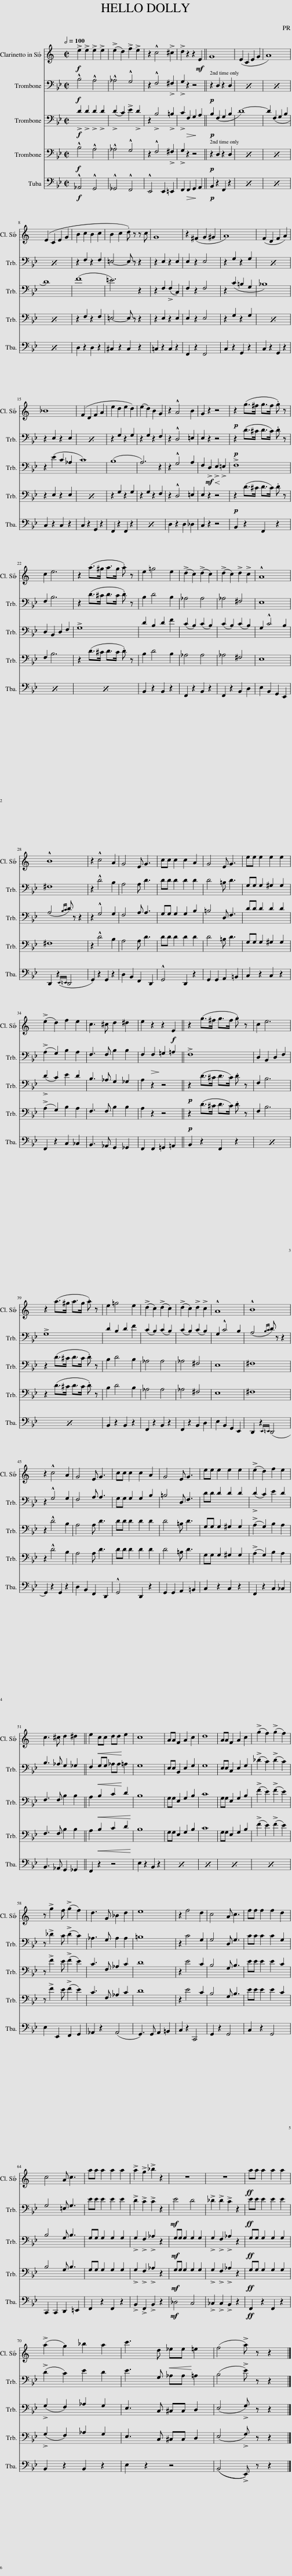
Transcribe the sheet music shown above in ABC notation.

X:1
%%score 1 2 3 4 5
L:1/8
Q:1/2=100
M:2/2
I:linebreak $
K:Bb
V:1 treble transpose=-2
V:2 bass
V:3 bass
V:4 bass
V:5 bass
V:1
[K:C]!f! !>!e2 !>!e2 !>!e2 !>!e2 | (!>!e2 d2) !>!f2 !>!e2 | z2 !^!c4 !>!^c2 | !>!d2 z2 z2!mf! E2 || G8 | %5
 (E2 C2 E2 G2 | A8) |$ (E2 C2 E2 G2 | B2 c2 B2 c2 | B2 c2 .d) z z c | %10
 G8 | z2 (^F2 G2 ^G2 | A8) | (F2 D2 F2 A2) |$ _B8 | %15
 (F2 D2 F2 A2 | e2 d2 e2 d2) | (e2 d2) B2 G2 | z2 !^!A4 B2 | G2 z2 z4 | %20
!p! z2 (g>^f g>f .g) z |$ c2 e6 | z2 (a>^g a>g .a) z | e2 =g4 e2 | (!>!d2 c2) (!>!d2 c2) | %25
 (!>!d2 c2) !>!d2 !>!c2 | !^!A8 |$ !^!B8 | z2 !^!c4 A2 | G4 E G3 | %30
 cc c2 c2 A2 | G4 E G3 | ee e2 e2 e2 |$ (!>!e2 d2) f2 e2 | c3 ^c d2 ^d2 | %35
 e2 z2 z2!f! E2 || z2 (g>^f g>f .g) z | c2 e6 |$ z2 (a>^g a>g .a) z | e2 =g4 e2 | %40
 (!>!d2 c2) (!>!d2 c2) | (!>!d2 c2) !>!d2 !>!c2 | !^!A8 | !^!B8 |$ z2 !^!c4 A2 | %45
 G4 E G3 | cc c2 c2 A2 | G4 E G3 | ee e2 e2 e2 | (!>!e2 d2) f2 e2 |$ %50
 c3 ^c d2 ^d2 || e2!<(! cc dd!<)! e2 | c8 | AA F2 A2 c2 | d8 | %55
 AA F2 A2 c2 | (!>!g2 f2) (!>!g2 f2) |$ z !>!g2 f (!>!g2 f2) | d3 G _B2 d2 | e8 | %60
 z2 f4 d2 | c4 A c3 | ff f2 f2 d2 |$ c4 A c3 | aa a2 a2 a2 | %65
 !>!a2 !>!g2 !>!_b2 z2 | z8 | z8 |!ff! aa a2 a2 a2 |$ (!>!a2 g2) _b2 a2 | %70
 c'3 d!<(! _ee!<)! =e2 | (f4 !>!a) z z2 |] %72
V:2
!f! !^!B,4 !^!A,4 | !^!_A,4 !^!G,4 | z2 !^!F,4 !>!^F,2 | !>!G,2 z2 z4 ||!p! z2 D,2 z2 D,2 | %5
 x8 | x8 |$ x8 | z2 F,2 z2 F,2 | =E,4- E, z z2 | %10
 z2 E,2 z2 E,2 | E,2 z2 E,4 | z2 G,2 z2 G,2 | x8 |$ z2 E,2 z2 E,2 | %15
 x8 | z2 G,2 z2 G,2 | z2 G,2 z2 F,2 | z2 !^!D,4 =E,2 | E,2 z2 z4 | %20
!p! z2 (D>^C D>C) .D z |$ F,2 B,6 | z2 (D>^C D>C .D) z | B,2 D4 B,2 | _A,4 A,4 | %25
 _A,4 ^F,4 | E,8 |$ ^F,8 | z2 !^!D4 B,2 | A,4 A, D3 | %30
 DD D2 D2 D2 | D4 =B, D3 | G,G, G,2 ^G,2 G,2 |$ (!>!A,2 G,2) B,2 A,2 | F,3 F, B,2 B,2 | %35
 F,2!>(! F,2!>)! =G,2 =A,2 || !>!F,8 | D,2 B,,2 D,2 F,2 |$ !>!G,8 | D2 B,2 D2 F2 | %40
 (C2 B,2) (C2 B,2) | (C2 B,2) (C2 B,2) | G,2 !^!C4 B,2 | (A,4{B,C} D) z z2 |$ z2 !^!G,4 G,2 | %45
 F,4 A, A,3 | G,G, G,2 G,2 B,2 | =B,4 D, F,3 | DD D2 D2 D2 | (!>!D2 C2) E2 D2 |$ %50
 B,3 _A, G,2 _G,2 || F,2!<(! G,G, _A,A,!<)! =A,2 | G,8 | E,E, B,,2 E,2 G,2 | G,8 | %55
 E,E, C,2 E,2 G,2 | (!>!_D2 C2) (!>!D2 C2) |$ z !>!_D2 C (!>!D2 C2) | _A,3 G, A,2 A,2 | =B,8 | %60
 z2 C4 G,2 | G,4 D, G,3 | CC C2 C2 G,2 |$ G,4 =E, G,3 | EE E2 E2 E2 | %65
 !>!D2 !>!C2 !>!C2 z2 |!mf! E4 D4 | !>!_D2 !>!D2 !>!C2 z2 |!ff! EE E2 E2 E2 |$ (!>!D2 C2) E2 D2 | %70
 E3 G, _A,A, =A,2 | (B,4 !>!E) z z2 |] %72
V:3
!f! !>!D2 !>!D2 !>!D2 !>!D2 | (!>!D2 C2) !>!E2 !>!D2 | z2 !>!B,4 !>!=B,2 | !>!C2!>(! F,2 G,2!>)! A,2 ||!p! B,2 (F,2 G,2 B,2 | %5
 D8-) | D2 (F,2 G,2 B,2 |$ D8) | (F8 | =E6) z2 | %10
 z2 F,2 (!>!F,2 C,2) | F,2 z2 F,4 | z2 (C2 =B,2 G,2 | _B,8) |$ z2 (E2 C2 _A,2 | %15
 C8) | (B,8 | A,6) z2 | z2 !^!G,4 A,2 | F,2!mf!!<(! !>!D,2 !>!E,2!<)! !>!=E,2 | %20
 !>!F,8 |$ D,2 B,,2 D,2 F,2 | !>!G,8 | D2 B,2 D2 F2 | (C2 B,2) (C2 B,2) | %25
 (C2 B,2) (C2 B,2) | G,2 !^!C4 B,2 |$ (A,4{B,C} D) z z2 | z2 !^!G,4 G,2 | F,4 A, A,3 | %30
 G,G, G,2 G,2 B,2 | =B,4 D, F,3 | DD D2 D2 D2 |$ (!>!D2 C2) E2 D2 | B,3 _A, G,2 _G,2 | %35
 A,2 z2 z4 ||!p! z2 (D>^C D>C) .D z | F,2 B,6 |$ z2 (D>^C D>C .D) z | B,2 D4 B,2 | %40
 _A,4 A,4 | _A,4 ^F,4 | E,8 | ^F,8 |$ z2 !^!D4 B,2 | %45
 A,4 A, D3 | DD D2 D2 D2 | D4 =B, D3 | G,G, G,2 ^G,2 G,2 | (!>!A,2 G,2) B,2 A,2 |$ %50
 F,3 F, B,2 B,2 || A,2!<(! B,2 C2 D2!<)! | B,8 | G,G, E,2 G,2 B,2 | C8 | %55
 G,G, E,2 G,2 B,2 | (!>!F2 E2) (!>!F2 E2) |$ z !>!F2 E (!>!F2 E2) | C3 F, _A,2 C2 | D8 | %60
 z2 E4 C2 | B,4 G, B,3 | EE E2 E2 C2 |$ B,4 G, B,3 | G,G, G,2 G,2 G,2 | %65
 !>!G,2 !>!F,2 !>!_A,2 z2 |!mf! G,G, G,2 G,2 G,2 | !>!G,2 !>!F,2 !>!_A,2 z2 |!ff! G,G, G,2 G,2 G,2 |$ (!>!G,2 F,2) _A,2 G,2 | %70
 E,3 C, ^C,C, D,2 | (E,4 !>!G,) z z2 |] %72
V:4
!f! !^!B,4 !^!A,4 | !^!_A,4 !^!G,4 | z2 !^!F,4 !>!^F,2 | !>!G,2 z2 z4 ||!p! z2 D,2 z2 D,2 | %5
 x8 | x8 |$ x8 | z2 F,2 z2 F,2 | =E,4- E, z z2 | %10
 z2 E,2 z2 E,2 | E,2 z2 E,4 | z2 G,2 z2 G,2 | x8 |$ z2 E,2 z2 E,2 | %15
 x8 | z2 G,2 z2 G,2 | z2 G,2 z2 F,2 | z2 !^!D,4 =E,2 | E,2 z2 z4 | %20
!p! z2 (D>^C D>C) .D z |$ F,2 B,6 | z2 (D>^C D>C .D) z | B,2 D4 B,2 | _A,4 A,4 | %25
 _A,4 ^F,4 | E,8 |$ ^F,8 | z2 !^!D4 B,2 | A,4 A, D3 | %30
 DD D2 D2 D2 | D4 =B, D3 | G,G, G,2 ^G,2 G,2 |$ (!>!A,2 G,2) B,2 A,2 | F,3 F, B,2 B,2 | %35
 A,2 z2 z4 ||!p! z2 (D>^C D>C) .D z | F,2 B,6 |$ z2 (D>^C D>C .D) z | B,2 D4 B,2 | %40
 _A,4 A,4 | _A,4 ^F,4 | E,8 | ^F,8 |$ z2 !^!D4 B,2 | %45
 A,4 A, D3 | DD D2 D2 D2 | D4 =B, D3 | G,G, G,2 ^G,2 G,2 | (!>!A,2 G,2) B,2 A,2 |$ %50
 F,3 F, B,2 B,2 || A,2!<(! B,2 C2 D2!<)! | B,8 | G,G, E,2 G,2 B,2 | C8 | %55
 G,G, E,2 G,2 B,2 | (!>!F2 E2) (!>!F2 E2) |$ z !>!F2 E (!>!F2 E2) | C3 F, _A,2 C2 | D8 | %60
 z2 E4 C2 | B,4 G, B,3 | EE E2 E2 C2 |$ B,4 G, B,3 | G,G, G,2 G,2 G,2 | %65
 !>!G,2 !>!F,2 !>!_A,2 z2 |!mf! G,G, G,2 G,2 G,2 | !>!G,2 !>!F,2 !>!_A,2 z2 |!ff! G,G, G,2 G,2 G,2 |$ (!>!G,2 F,2) _A,2 G,2 | %70
 E,3 C, ^C,C, D,2 | (E,4 !>!G,) z z2 |] %72
V:5
!f! !^!_A,,4 !^!G,,4 | !^!_G,,4 !^!F,,4 | !^!E,,4 E,,2 =E,,2 | F,,2!>(! F,,2 G,,2!>)! A,,2 ||!p! B,,2 z2 F,,2 z2 | %5
 x8 | x8 |$ x8 | D,2 z2 D,2 z2 | ^C,2 z2 C,2 z2 | %10
 =C,2 z2 C,2 z2 | F,,2 z2 F,,4 | C,2 z2 G,,2 z2 | C,2 z2 G,,2 z2 |$ C,2 z2 C,2 z2 | %15
 C,2 z2 G,,2 z2 | F,,2 z2 F,,2 z2 | x8 | D,2 z2 D,2 _D,2 | C,2 z2 z4 | %20
 B,,2 z2 F,,2 z2 |$ x8 | x8 | B,,2 z2 B,,2 z2 | F,,2 z2 B,,2 z2 | %25
 F,,2 z2 B,,2 D,2 | E,2 B,,2 G,,2 E,,2 |$ D,,2 z2({E,,=E,,} D,,4 | G,,2) z2 G,,2 z2 | D,2 B,,2 F,,2 D,,2 | %30
 !^!G,,4 D,,2 z2 | G,,2 G,,2 A,,2 =B,,2 | C,2 z2 C,2 z2 |$ F,,2 z2 C,2 _C,2 | B,,3 _A,, G,,2 _G,,2 | %35
 F,,2 F,,2 =G,,2 =A,,2 || B,,2 z2 F,,2 z2 | x8 |$ x8 | B,,2 z2 B,,2 z2 | %40
 F,,2 z2 B,,2 z2 | F,,2 z2 B,,2 D,2 | E,2 B,,2 G,,2 E,,2 | D,,2 z2{E,,=E,,} (D,,4 |$ G,,2) z2 G,,2 z2 | %45
 D,2 B,,2 F,,2 D,,2 | !^!G,,4 D,,2 z2 | G,,2 G,,2 A,,2 =B,,2 | C,2 z2 C,2 z2 | F,,2 z2 C,2 _C,2 |$ %50
 B,,3 _A,, G,,2 _G,,2 || F,,2 z2 z4 | E,2 z2 B,,2 z2 | x8 | x8 | %55
 x8 | x8 |$ E,2 E,,2 F,,2 G,,2 | _A,,2 z2 (A,,4 | G,,3) G,, A,,2 =B,,2 | %60
 C,2 z2 C,,4 | G,,2 z2 G,,4 | C,2 z2 G,,4 |$ C,,2 C,,2 D,,2 =E,,2 | F,,2 z2 F,,2 z2 | %65
 !>!B,,2 !>!F,,2 !>!B,,2 z2 |!mf! _D,4 C,4 | !>!_C,2 !>!C,2 !>!B,,2 z2 |!ff! F,,2 z2 F,,2 z2 |$ B,,2 z2 B,,2 z2 | %70
 E,2 z2 z4 | ((B,,4 !>!E,,)) z z2 |] %72
